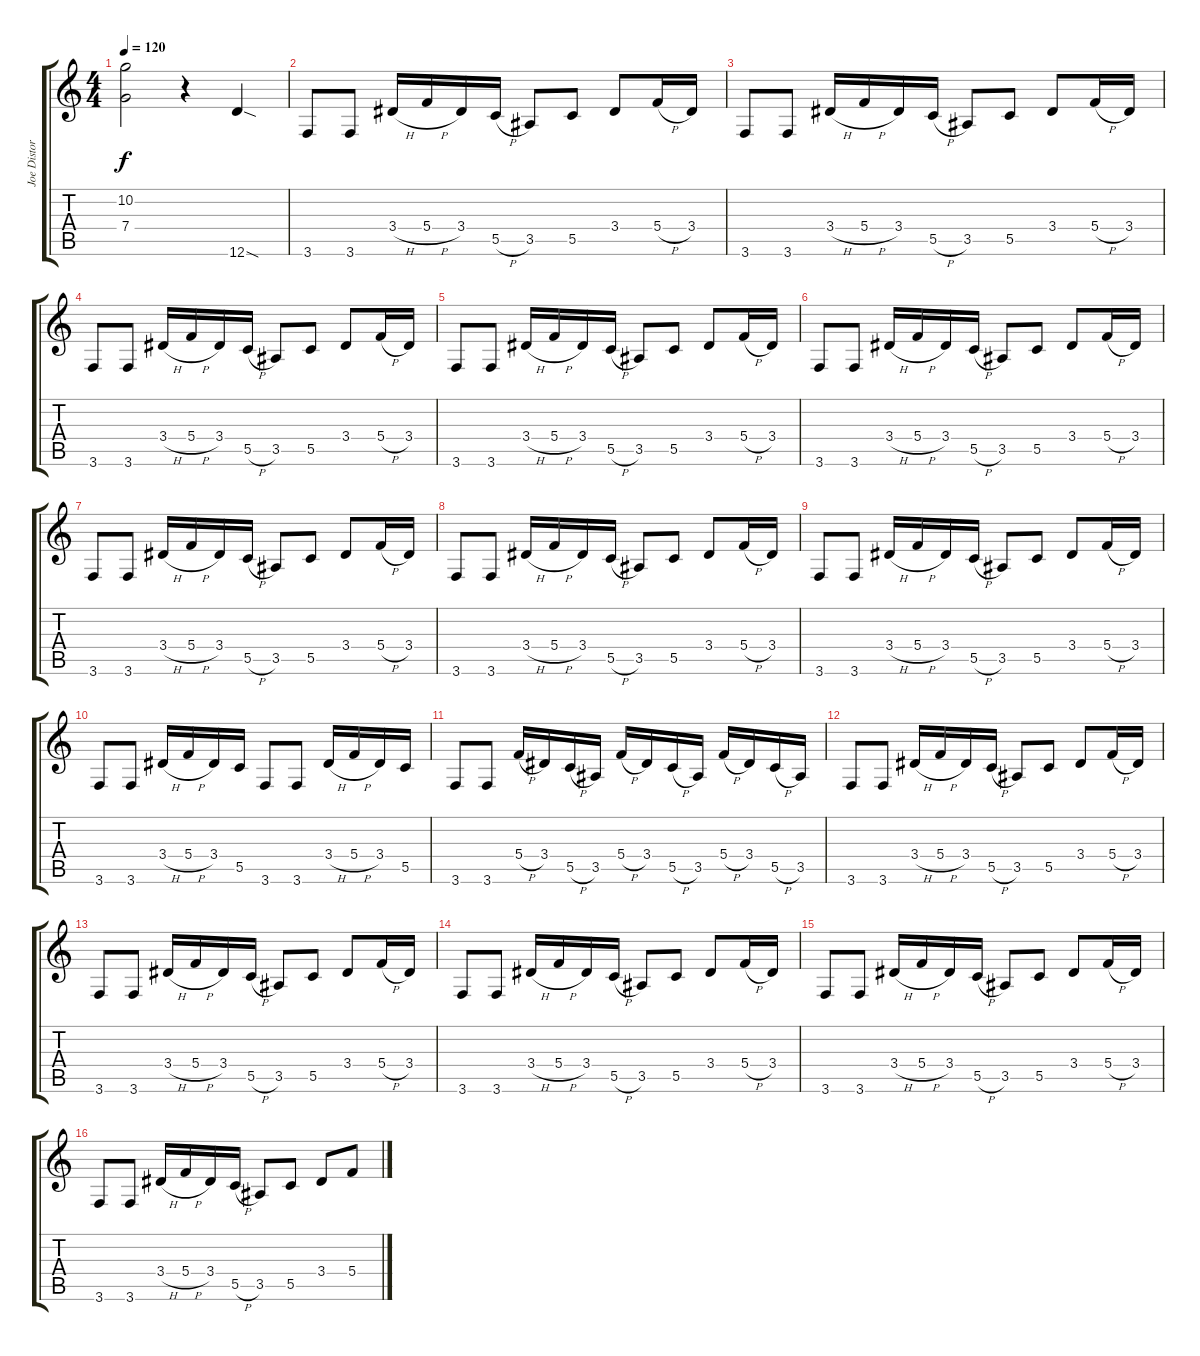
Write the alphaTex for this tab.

\track ("Joe Distortion" "Joe Distor") {instrument overdrivenguitar}
\staff {score tabs}
\tuning (D4 A3 F3 C3 G2 D2) {hide}
\ts (4 4)
\tempo 120
\clef g2
\ks c
(10.2{t} 7.4{t}).2{dy f} r.4 12.6{sod}.4 |
3.6.8 3.6.8 3.4{h}.16 5.4{h}.16 3.4.16 5.5{h}.16 3.5.8 5.5.8 3.4.8 5.4{h}.16 3.4.16 |
3.6.8 3.6.8 3.4{h}.16 5.4{h}.16 3.4.16 5.5{h}.16 3.5.8 5.5.8 3.4.8 5.4{h}.16 3.4.16 |
3.6.8 3.6.8 3.4{h}.16 5.4{h}.16 3.4.16 5.5{h}.16 3.5.8 5.5.8 3.4.8 5.4{h}.16 3.4.16 |
3.6.8 3.6.8 3.4{h}.16 5.4{h}.16 3.4.16 5.5{h}.16 3.5.8 5.5.8 3.4.8 5.4{h}.16 3.4.16 |
3.6.8 3.6.8 3.4{h}.16 5.4{h}.16 3.4.16 5.5{h}.16 3.5.8 5.5.8 3.4.8 5.4{h}.16 3.4.16 |
3.6.8 3.6.8 3.4{h}.16 5.4{h}.16 3.4.16 5.5{h}.16 3.5.8 5.5.8 3.4.8 5.4{h}.16 3.4.16 |
3.6.8 3.6.8 3.4{h}.16 5.4{h}.16 3.4.16 5.5{h}.16 3.5.8 5.5.8 3.4.8 5.4{h}.16 3.4.16 |
3.6.8 3.6.8 3.4{h}.16 5.4{h}.16 3.4.16 5.5{h}.16 3.5.8 5.5.8 3.4.8 5.4{h}.16 3.4.16 |
3.6.8 3.6.8 3.4{h}.16 5.4{h}.16 3.4.16 5.5.16 3.6.8 3.6.8 3.4{h}.16 5.4{h}.16 3.4.16 5.5.16 |
3.6.8 3.6.8 5.4{h}.16 3.4.16 5.5{h}.16 3.5.16 5.4{h}.16 3.4.16 5.5{h}.16 3.5.16 5.4{h}.16 3.4.16 5.5{h}.16 3.5.16 |
3.6.8 3.6.8 3.4{h}.16 5.4{h}.16 3.4.16 5.5{h}.16 3.5.8 5.5.8 3.4.8 5.4{h}.16 3.4.16 |
3.6.8 3.6.8 3.4{h}.16 5.4{h}.16 3.4.16 5.5{h}.16 3.5.8 5.5.8 3.4.8 5.4{h}.16 3.4.16 |
3.6.8 3.6.8 3.4{h}.16 5.4{h}.16 3.4.16 5.5{h}.16 3.5.8 5.5.8 3.4.8 5.4{h}.16 3.4.16 |
3.6.8 3.6.8 3.4{h}.16 5.4{h}.16 3.4.16 5.5{h}.16 3.5.8 5.5.8 3.4.8 5.4{h}.16 3.4.16 |
3.6.8 3.6.8 3.4{h}.16 5.4{h}.16 3.4.16 5.5{h}.16 3.5.8 5.5.8 3.4.8 5.4.8
